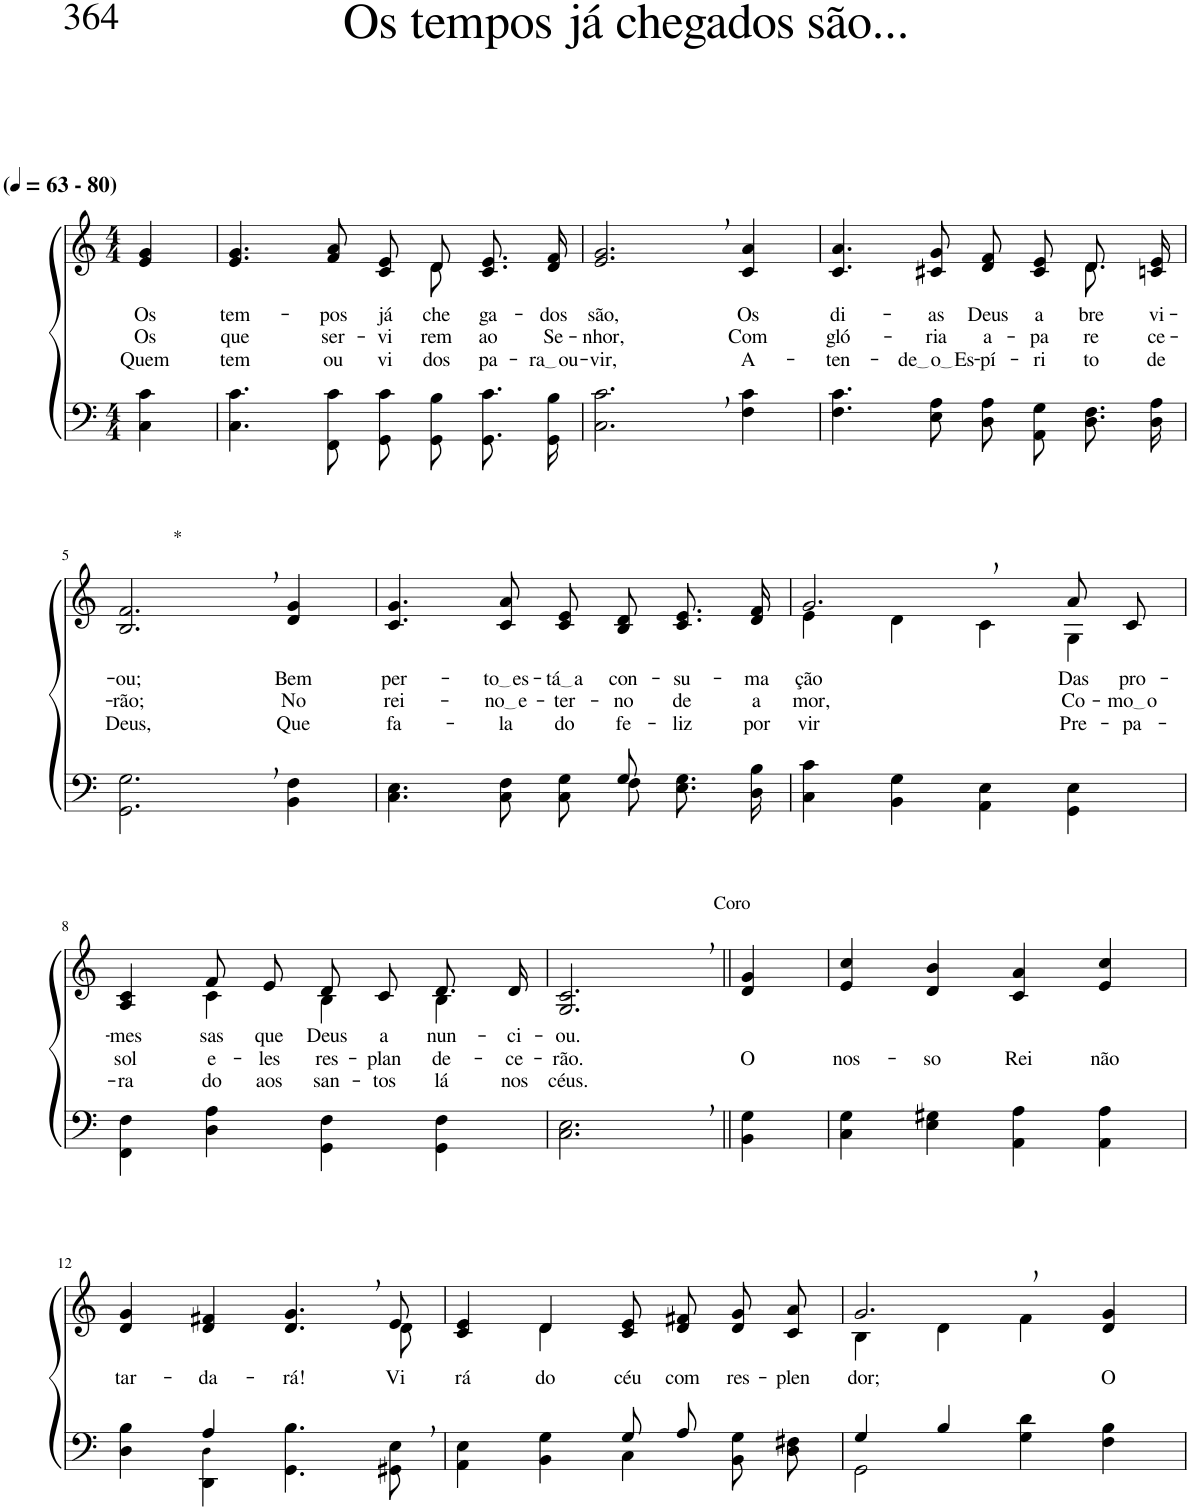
**kern	**kern	**text	**text	**text
*part2	*part1	*part1	*part1	*part1
*staff2	*staff1	*staff1	*staff1	*staff1
*I"Parte III e IV	*I"Parte I e II	*	*	*
*clefF4	*clefG2	*	*	*
*k[]	*k[]	*	*	*
*M4/4	*M4/4	*	*	*
*MM63	*MM63	*	*	*
=1	=1	=1	=1	=1
!	!LO:TX:a:B:t=(	!	!	!
!	!LO:TX:a:B:t=- 80)	!	!	!
!	!	!LO:LY:b	!LO:LY:b	!LO:LY:b
4C\ 4c\	4e/ 4g/	Os	Os	Quem
=2	=2	=2	=2	=2
!	!	!LO:LY:b	!LO:LY:b	!LO:LY:b
*	*^	*	*	*
4.C\ 4.c\	4.e/ 4.g/	8ryy	tem-	que	tem
!	!	!	!LO:LY:b	!LO:LY:b	!LO:LY:b
*	*v	*v	*	*	*
8FF\ 8c\	8f/ 8a/	-pos	ser-	ou
!	!	!LO:LY:b	!LO:LY:b	!LO:LY:b
8GG\ 8c\L	8c/ 8e/L	já	-vi-	vi-
*	*^	*	*	*
!	!	!	!LO:LY:b	!LO:LY:b	!LO:LY:b
8GG\ 8B\J	8d/J	8d\	che-	-rem	-dos
!	!	!	!LO:LY:b	!LO:LY:b	!LO:LY:b
8.GG\ 8.c\L	8.c/ 8.e/L	4ryy	-ga-	ao	pa-
!	!	!	!LO:LY:b	!LO:LY:b	!LO:LY:b
16GG\ 16B\Jk	16d/ 16f/Jk	.	-dos	Se-	ra ou
*	*v	*v	*	*	*
=3	=3	=3	=3	=3
!	!	!LO:LY:b	!LO:LY:b	!LO:LY:b
2.C\, 2.c\,	2.e/, 2.g/,	são,	-nhor,	-vir,
!	!	!LO:LY:b	!LO:LY:b	!LO:LY:b
4F\ 4c\	4c/ 4a/	Os	Com	A-
=4	=4	=4	=4	=4
!	!	!LO:LY:b	!LO:LY:b	!LO:LY:b
*	*^	*	*	*
4.F\ 4.c\	4.c/ 4.a/	2.ryy	di-	gló-	-ten-
!	!	!	!LO:LY:b	!LO:LY:b	!LO:LY:b
8E\ 8A\	8c#X/ 8g/	.	-as	-ria	de o Es
!	!	!	!LO:LY:b	!LO:LY:b	!LO:LY:b
8D\ 8A\L	8d/ 8f/L	.	Deus	a-	-pí-
!	!	!	!LO:LY:b	!LO:LY:b	!LO:LY:b
8AA\ 8G\J	8c#/ 8e/J	.	a-	-pa-	-ri-
!	!	!	!LO:LY:b	!LO:LY:b	!LO:LY:b
8.D\ 8.F\L	8.d/L	8.d\	-bre-	-re-	-to
!	!	!	!LO:LY:b	!LO:LY:b	!LO:LY:b
16D\ 16A\Jk	16cn/ 16e/Jk	16ryy	-vi-	-ce-	de
!!LO:LB:g=z
=5	=5	=5	=5	=5	=5
!	!LO:TX:a:t=*	!	!	!	!
!	!	!	!LO:LY:b	!LO:LY:b	!LO:LY:b
*	*v	*v	*	*	*
2.GG\, 2.G\,	2.B/, 2.f/,	-ou;	-rão;	Deus,
!	!	!LO:LY:b	!LO:LY:b	!LO:LY:b
4BB\ 4F\	4d/ 4g/	Bem	No	Que
=6	=6	=6	=6	=6
*^	*	*	*	*
!	!	!	!LO:LY:b	!LO:LY:b	!LO:LY:b
2ryy	4.C\ 4.E\	4.c/ 4.g/	per-	rei-	fa-
!	!	!	!LO:LY:b	!LO:LY:b	!LO:LY:b
.	8C\ 8F\	8c/ 8a/	to es	no e	-la
!	!	!	!LO:LY:b	!LO:LY:b	!LO:LY:b
8ryy	8C\ 8G\L	8c/ 8e/L	tá a	-ter-	do
!	!	!	!LO:LY:b	!LO:LY:b	!LO:LY:b
8G/	8F\J	8B/ 8d/J	con-	-no	fe-
!	!	!	!LO:LY:b	!LO:LY:b	!LO:LY:b
4ryy	8.E\ 8.G\L	8.c/ 8.e/L	-su-	de	-liz
!	!	!	!LO:LY:b	!LO:LY:b	!LO:LY:b
.	16D\ 16B\Jk	16d/ 16f/Jk	-ma-	a-	por-
=7	=7	=7	=7	=7	=7
*	*	*^	*	*	*
!	!	!	!	!LO:LY:b	!LO:LY:b	!LO:LY:b
*v	*v	*	*	*	*	*
4C\ 4c\	2.g,/	4e\	-ção	-mor,	-vir
4BB\ 4G\	.	4d\	.	.	.
4AA\ 4E\	.	4c\	.	.	.
!	!	!	!LO:LY:b	!LO:LY:b	!LO:LY:b
4GG\ 4E\	8a/L	4G\	Das	Co-	Pre-
!	!	!	!LO:LY:b	!LO:LY:b	!LO:LY:b
.	8c/J	.	pro-	mo o	-pa-
!!LO:LB:g=z	!!
=8	=8	=8	=8	=8	=8
!	!	!	!LO:LY:b	!LO:LY:b	!LO:LY:b
4FF\ 4F\	4A/ 4c/	4ryy	-mes-	sol	-ra-
!	!	!	!LO:LY:b	!LO:LY:b	!LO:LY:b
4D\ 4A\	8f/L	4c\	sas	e-	do
!	!	!	!LO:LY:b	!LO:LY:b	!LO:LY:b
.	8e/J	.	que	-les	aos
!	!	!	!LO:LY:b	!LO:LY:b	!LO:LY:b
4GG\ 4F\	8d/L	4B\	Deus	res-	san-
!	!	!	!LO:LY:b	!LO:LY:b	!LO:LY:b
.	8c/J	.	a-	-plan-	-tos
!	!	!	!LO:LY:b	!LO:LY:b	!LO:LY:b
4GG\ 4F\	8.d/L	4B\	-nun-	-de-	lá
!	!	!	!LO:LY:b	!LO:LY:b	!LO:LY:b
.	16d/Jk	.	-ci-	-ce-	nos
*	*v	*v	*	*	*
=9	=9	=9	=9	=9
!	!LO:TX:a:t=Coro	!	!	!
!	!	!LO:LY:b	!LO:LY:b	!LO:LY:b
2.C\, 2.E\,	2.G/, 2.c/,	-ou.	-rão.	céus.
=10||	=10||	=10||	=10||	=10||
!	!	!	!LO:LY:b	!
4BB\ 4G\	4d/ 4g/	.	O	.
=11	=11	=11	=11	=11
!	!	!	!LO:LY:b	!
4C\ 4G\	4e/ 4cc/	.	nos-	.
!	!	!	!LO:LY:b	!
4E\ 4G#X\	4d/ 4b/	.	-so	.
!	!	!	!LO:LY:b	!
4AA\ 4A\	4c/ 4a/	.	Rei	.
!	!	!	!LO:LY:b	!
4AA\ 4A\	4e/ 4cc/	.	não	.
!!LO:LB:g=z
=12	=12	=12	=12	=12
*^	*	*	*	*
!	!	!	!LO:LY:b	!	!
*	*	*^	*	*	*
4ryy	4D\ 4B\	4d/ 4g/	2..ryy	tar-	.	.
!	!	!	!	!LO:LY:b	!	!
4A/	4DD\ 4D!\	4d/ 4f#X/	.	-da-	.	.
!	!	!	!	!LO:LY:b	!	!
2ryy	4.GG\ 4.B\	4.d/, 4.g/,	.	-rá!	.	.
!	!	!	!	!LO:LY:b	!	!
.	8GG#X\ 8E\	8e/	8d\	Vi-	.	.
=13	=13	=13	=13	=13	=13	=13
!	!	!	!	!LO:LY:b	!	!
2ryy	4AA\ 4E\	4c/ 4e/	4ryy	-rá	.	.
!	!	!	!	!LO:LY:b	!	!
.	4BB\ 4G\	4d/	4d\	do	.	.
!	!	!	!	!LO:LY:b	!	!
8G/L	4C\	8c/ 8e/L	2ryy	céu	.	.
!	!	!	!	!LO:LY:b	!	!
8A/J	.	8d/ 8f#X/J	.	com	.	.
!	!	!	!	!LO:LY:b	!	!
4ryy	8BB\ 8G\L	8d/ 8g/L	.	res-	.	.
!	!	!	!	!LO:LY:b	!	!
.	8D\ 8F#X\J	8c/ 8a/J	.	-plen-	.	.
=14	=14	=14	=14	=14	=14	=14
!	!	!	!	!LO:LY:b	!	!
4G/	2GG\	2.g,/	4B\	-dor;	.	.
4B/	.	.	4d\	.	.	.
2ryy	4G\ 4d\	.	4f\	.	.	.
!	!	!	!	!LO:LY:b	!	!
.	4F\ 4B\	4d/ 4g/	4ryy	O	.	.
*v	*v	*	*	*	*	*
*	*v	*v	*	*	*
=	=	=	=	=
*-	*-	*-	*-	*-
